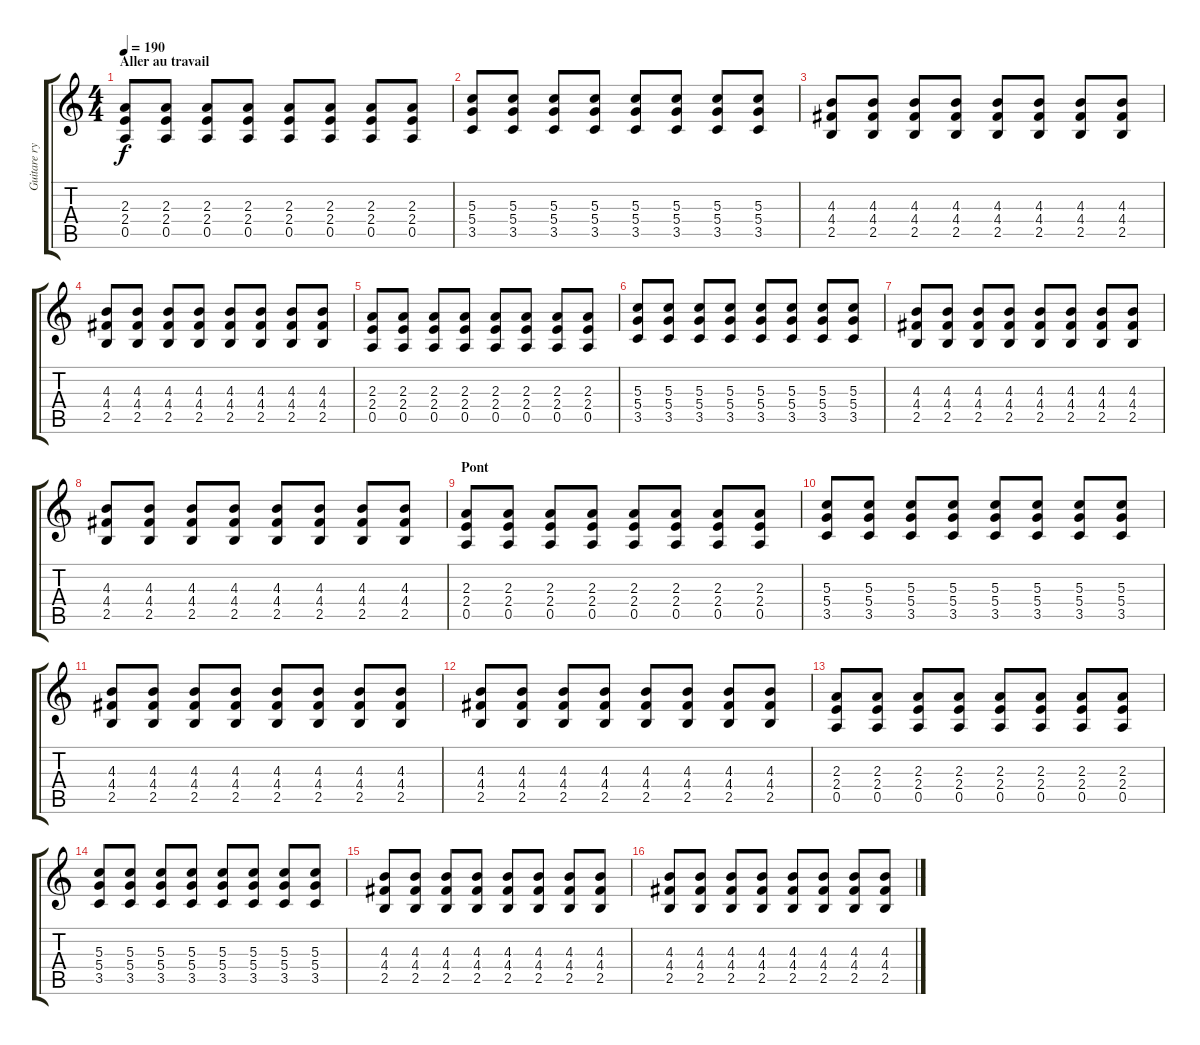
\track ("Guitare rythmique" "Guitare ry") {instrument overdrivenguitar}
\staff {score tabs}
\tuning (E4 B3 G3 D3 A2 E2) {hide}
\ts (4 4)
\section ("" "Aller au travail")
\tempo 190
\clef g2
\ks c
(2.3 2.4 0.5).8{dy f volume 13 instrument overdrivenguitar} (2.3 2.4 0.5).8 (2.3 2.4 0.5).8 (2.3 2.4 0.5).8 (2.3 2.4 0.5).8 (2.3 2.4 0.5).8 (2.3 2.4 0.5).8 (2.3 2.4 0.5).8 |
(5.3 5.4 3.5).8 (5.3 5.4 3.5).8 (5.3 5.4 3.5).8 (5.3 5.4 3.5).8 (5.3 5.4 3.5).8 (5.3 5.4 3.5).8 (5.3 5.4 3.5).8 (5.3 5.4 3.5).8 |
(4.3 4.4 2.5).8 (4.3 4.4 2.5).8 (4.3 4.4 2.5).8 (4.3 4.4 2.5).8 (4.3 4.4 2.5).8 (4.3 4.4 2.5).8 (4.3 4.4 2.5).8 (4.3 4.4 2.5).8 |
(4.3 4.4 2.5).8 (4.3 4.4 2.5).8 (4.3 4.4 2.5).8 (4.3 4.4 2.5).8 (4.3 4.4 2.5).8 (4.3 4.4 2.5).8 (4.3 4.4 2.5).8 (4.3 4.4 2.5).8 |
(2.3 2.4 0.5).8 (2.3 2.4 0.5).8 (2.3 2.4 0.5).8 (2.3 2.4 0.5).8 (2.3 2.4 0.5).8 (2.3 2.4 0.5).8 (2.3 2.4 0.5).8 (2.3 2.4 0.5).8 |
(5.3 5.4 3.5).8 (5.3 5.4 3.5).8 (5.3 5.4 3.5).8 (5.3 5.4 3.5).8 (5.3 5.4 3.5).8 (5.3 5.4 3.5).8 (5.3 5.4 3.5).8 (5.3 5.4 3.5).8 |
(4.3 4.4 2.5).8 (4.3 4.4 2.5).8 (4.3 4.4 2.5).8 (4.3 4.4 2.5).8 (4.3 4.4 2.5).8 (4.3 4.4 2.5).8 (4.3 4.4 2.5).8 (4.3 4.4 2.5).8 |
(4.3 4.4 2.5).8 (4.3 4.4 2.5).8 (4.3 4.4 2.5).8 (4.3 4.4 2.5).8 (4.3 4.4 2.5).8 (4.3 4.4 2.5).8 (4.3 4.4 2.5).8 (4.3 4.4 2.5).8 |
\section ("" "Pont")
(2.3 2.4 0.5).8{volume 8} (2.3 2.4 0.5).8 (2.3 2.4 0.5).8 (2.3 2.4 0.5).8 (2.3 2.4 0.5).8 (2.3 2.4 0.5).8 (2.3 2.4 0.5).8 (2.3 2.4 0.5).8 |
(5.3 5.4 3.5).8 (5.3 5.4 3.5).8 (5.3 5.4 3.5).8 (5.3 5.4 3.5).8 (5.3 5.4 3.5).8 (5.3 5.4 3.5).8 (5.3 5.4 3.5).8 (5.3 5.4 3.5).8 |
(4.3 4.4 2.5).8 (4.3 4.4 2.5).8 (4.3 4.4 2.5).8 (4.3 4.4 2.5).8 (4.3 4.4 2.5).8 (4.3 4.4 2.5).8 (4.3 4.4 2.5).8 (4.3 4.4 2.5).8 |
(4.3 4.4 2.5).8 (4.3 4.4 2.5).8 (4.3 4.4 2.5).8 (4.3 4.4 2.5).8 (4.3 4.4 2.5).8 (4.3 4.4 2.5).8 (4.3 4.4 2.5).8 (4.3 4.4 2.5).8 |
(2.3 2.4 0.5).8 (2.3 2.4 0.5).8 (2.3 2.4 0.5).8 (2.3 2.4 0.5).8 (2.3 2.4 0.5).8 (2.3 2.4 0.5).8 (2.3 2.4 0.5).8 (2.3 2.4 0.5).8 |
(5.3 5.4 3.5).8 (5.3 5.4 3.5).8 (5.3 5.4 3.5).8 (5.3 5.4 3.5).8 (5.3 5.4 3.5).8 (5.3 5.4 3.5).8 (5.3 5.4 3.5).8 (5.3 5.4 3.5).8 |
(4.3 4.4 2.5).8 (4.3 4.4 2.5).8 (4.3 4.4 2.5).8 (4.3 4.4 2.5).8 (4.3 4.4 2.5).8 (4.3 4.4 2.5).8 (4.3 4.4 2.5).8 (4.3 4.4 2.5).8 |
(4.3 4.4 2.5).8 (4.3 4.4 2.5).8 (4.3 4.4 2.5).8 (4.3 4.4 2.5).8 (4.3 4.4 2.5).8 (4.3 4.4 2.5).8 (4.3 4.4 2.5).8 (4.3 4.4 2.5).8
